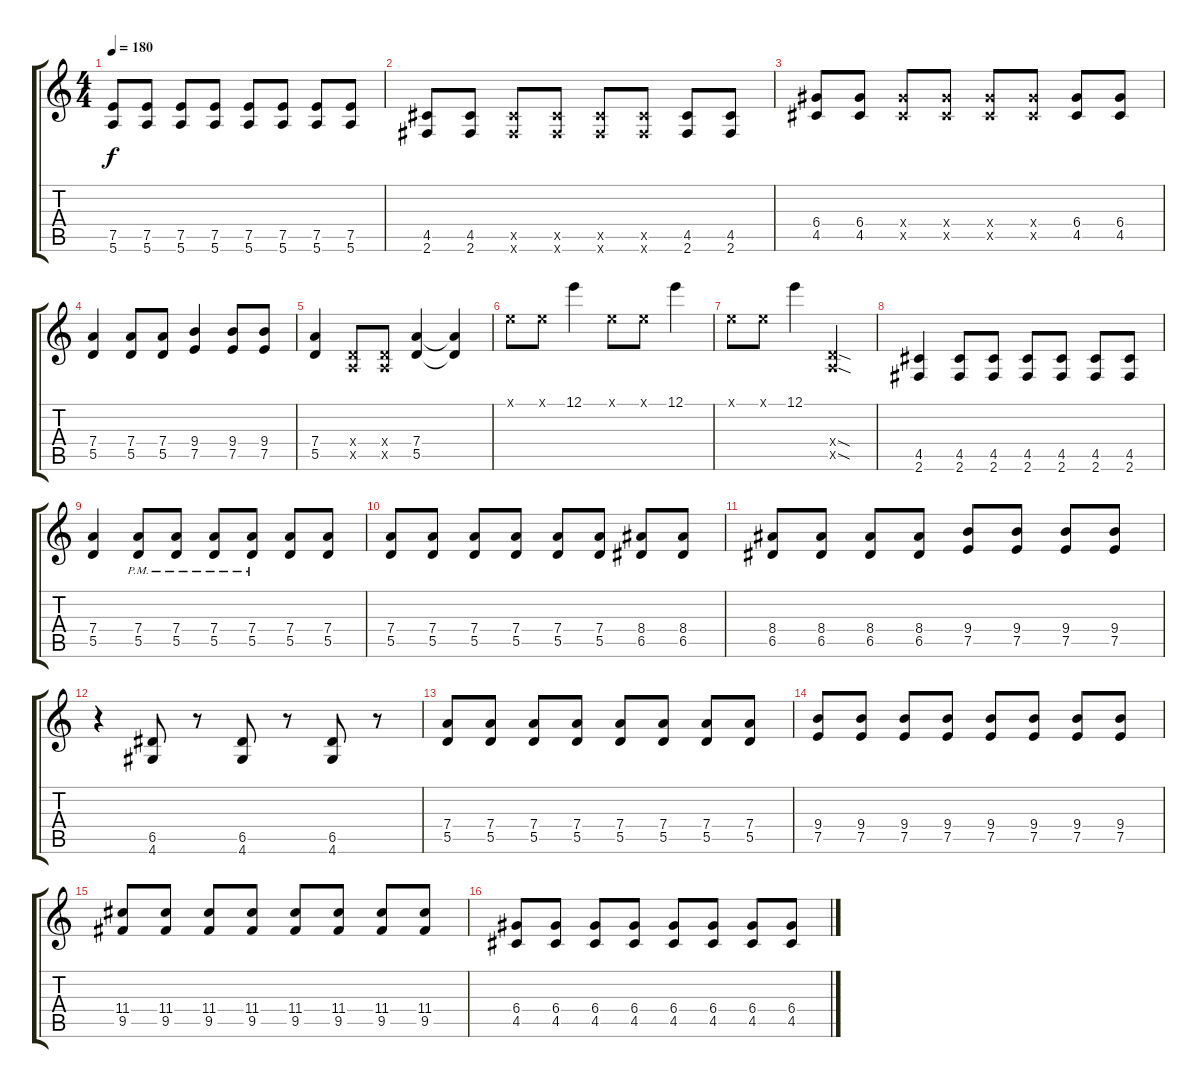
\track "" {instrument distortionguitar}
\staff {score tabs}
\tuning (E4 B3 G3 D3 A2 E2) {hide}
\ts (4 4)
\tempo 180
\clef g2
\ks c
(7.5 5.6).8{dy f} (7.5 5.6).8 (7.5 5.6).8 (7.5 5.6).8 (7.5 5.6).8 (7.5 5.6).8 (7.5 5.6).8 (7.5 5.6).8 |
(4.5 2.6).8 (4.5 2.6).8 (4.5{x} 2.6{x}).8 (4.5{x} 2.6{x}).8 (4.5{x} 2.6{x}).8 (4.5{x} 2.6{x}).8 (4.5 2.6).8 (4.5 2.6).8 |
(6.4 4.5).8 (6.4 4.5).8 (6.4{x} 4.5{x}).8 (6.4{x} 4.5{x}).8 (6.4{x} 4.5{x}).8 (6.4{x} 4.5{x}).8 (6.4 4.5).8 (6.4 4.5).8 |
(7.4 5.5).4 (7.4 5.5).8 (7.4 5.5).8 (9.4 7.5).4 (9.4 7.5).8 (9.4 7.5).8 |
(7.4 5.5).4 (0.4{x} 0.5{x}).8 (0.4{x} 0.5{x}).8 (7.4 5.5).4 (7.4{t} 5.5{t}).4 |
0.1{x}.8 0.1{x}.8 12.1.4 0.1{x}.8 0.1{x}.8 12.1.4 |
0.1{x}.8 0.1{x}.8 12.1.4 (0.4{sod x} 0.5{sod x}).2 |
(4.5 2.6).4 (4.5 2.6).8 (4.5 2.6).8 (4.5 2.6).8 (4.5 2.6).8 (4.5 2.6).8 (4.5 2.6).8 |
(7.4 5.5).4 (7.4{pm} 5.5{pm}).8 (7.4{pm} 5.5{pm}).8 (7.4{pm} 5.5{pm}).8 (7.4{pm} 5.5{pm}).8 (7.4 5.5).8 (7.4 5.5).8 |
(7.4 5.5).8 (7.4 5.5).8 (7.4 5.5).8 (7.4 5.5).8 (7.4 5.5).8 (7.4 5.5).8 (8.4 6.5).8 (8.4 6.5).8 |
(8.4 6.5).8 (8.4 6.5).8 (8.4 6.5).8 (8.4 6.5).8 (9.4 7.5).8 (9.4 7.5).8 (9.4 7.5).8 (9.4 7.5).8 |
r.4 (6.5 4.6).8 r.8 (6.5 4.6).8 r.8 (6.5 4.6).8 r.8 |
(7.4 5.5).8 (7.4 5.5).8 (7.4 5.5).8 (7.4 5.5).8 (7.4 5.5).8 (7.4 5.5).8 (7.4 5.5).8 (7.4 5.5).8 |
(9.4 7.5).8 (9.4 7.5).8 (9.4 7.5).8 (9.4 7.5).8 (9.4 7.5).8 (9.4 7.5).8 (9.4 7.5).8 (9.4 7.5).8 |
(11.4 9.5).8 (11.4 9.5).8 (11.4 9.5).8 (11.4 9.5).8 (11.4 9.5).8 (11.4 9.5).8 (11.4 9.5).8 (11.4 9.5).8 |
(6.4 4.5).8 (6.4 4.5).8 (6.4 4.5).8 (6.4 4.5).8 (6.4 4.5).8 (6.4 4.5).8 (6.4 4.5).8 (6.4 4.5).8
